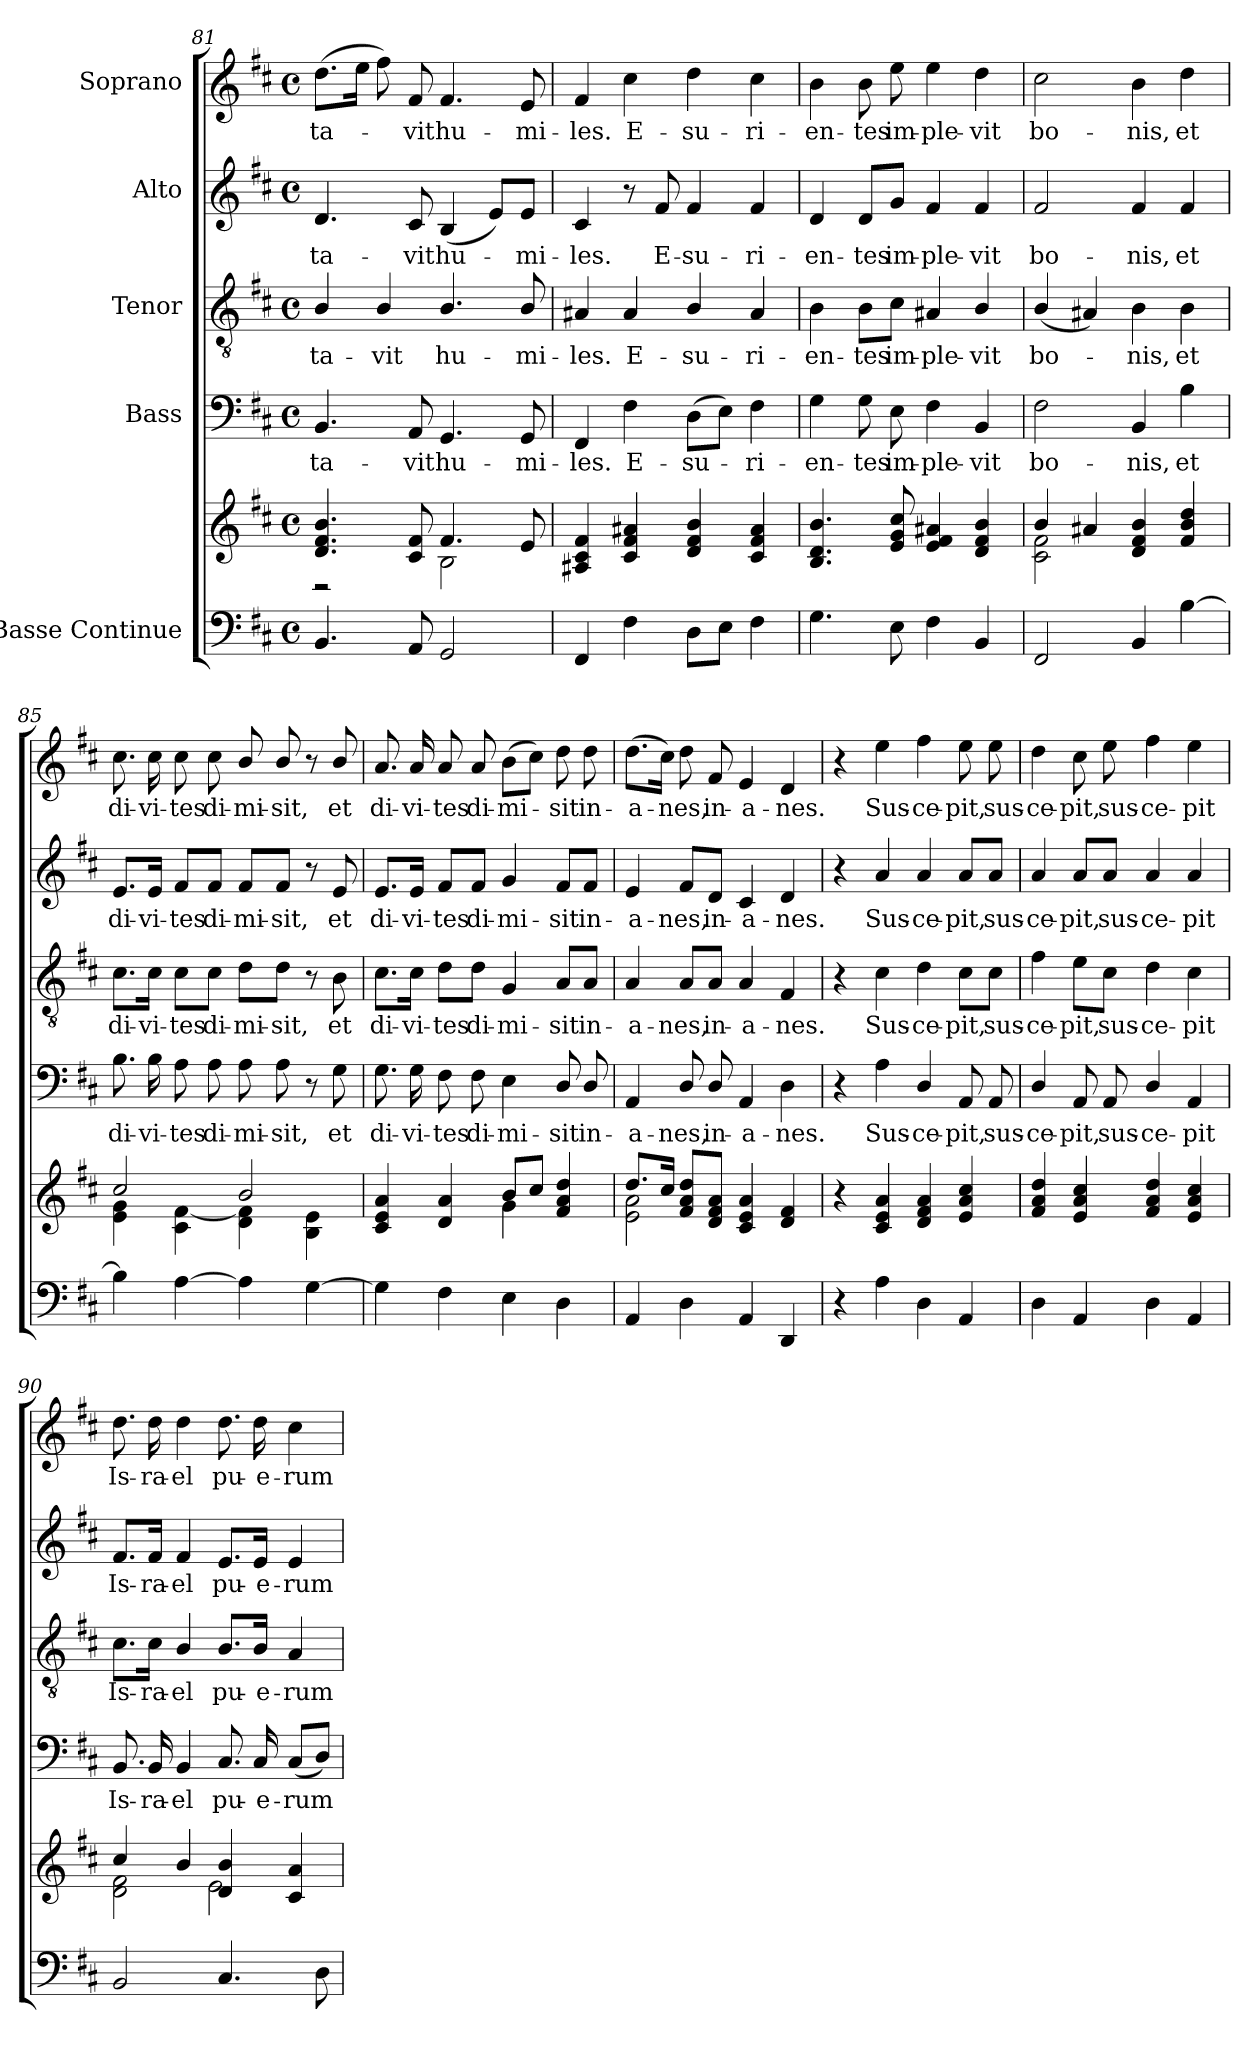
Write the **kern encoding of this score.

**kern	**kern	**kern	**text	**kern	**text	**kern	**text	**kern	**text
*part5	*part5	*part4	*part4	*part3	*part3	*part2	*part2	*part1	*part1
*staff6	*staff5	*staff4	*staff4	*staff3	*staff3	*staff2	*staff2	*staff1	*staff1
*I"Basse Continue	*	*I"Bass	*	*I"Tenor	*	*I"Alto	*	*I"Soprano	*
*clefF4	*clefG2	*clefF4	*	*clefGv2	*	*clefG2	*	*clefG2	*
*k[f#c#]	*k[f#c#]	*k[f#c#]	*	*k[f#c#]	*	*k[f#c#]	*	*k[f#c#]	*
*M4/4	*M4/4	*M4/4	*	*M4/4	*	*M4/4	*	*M4/4	*
*met(c)	*met(c)	*met(c)	*	*met(c)	*	*met(c)	*	*met(c)	*
=81	=81	=81	=81	=81	=81	=81	=81	=81	=81
*	*^	*	*	*	*	*	*	*	*
4.BB/	4.d/ 4.f#/ 4.b/	2r	4.BB!/	ta-	4B!/	ta-	4.d!/	ta-	(8.dd!\L	-ta-
.	.	.	.	.	.	.	.	.	16ee!\Jk	.
.	.	.	.	.	4B!/	vit	.	.	8ff#!\)	.
8AA/	8c#/ 8f#/	.	8AA!/	vit	.	.	8c#!/	vit	8f#!/	-vit
2GG/	4.f#/	2B\	4.GG!/	hu-	4.B!/	hu-	(4B!/	hu-	4.f#!/	hu-
.	.	.	.	.	.	.	8e!/L)	.	.	.
.	8e/	.	8GG!/	mi-	8B!/	mi-	8e!/J	mi-	8e!/	mi-
*	*v	*v	*	*	*	*	*	*	*	*
!!LO:PB:g=z
=82	=82	=82	=82	=82	=82	=82	=82	=82	=82
4FF#/	4A#X/ 4c#/ 4f#/	4FF#!/	les.	4A#X!/	les.	4c#!/	les.	4f#!/	les.
4F#\	4c#/ 4f#/ 4a#X/	4F#!\	E-	4A#!/	E-	8r	.	4cc#!\	E-
.	.	.	.	.	.	8f#!/	E-	.	.
8D\L	4d/ 4f#/ 4b/	(8D!\L	su-	4B!/	su-	4f#!/	su-	4dd!\	su-
8E\J	.	8E!\J)	.	.	.	.	.	.	.
4F#\	4c#/ 4f#/ 4a#/	4F#!\	ri-	4A#!/	ri-	4f#!/	ri-	4cc#!\	ri-
=83	=83	=83	=83	=83	=83	=83	=83	=83	=83
4.G\	4.B/ 4.d/ 4.b/	4G!\	en-	4B!\	en-	4d!/	en-	4b!\	en-
.	.	8G!\	tes	8B!\L	tes	8d!/L	tes	8b!\	tes
8E\	8e/ 8g/ 8cc#/	8E!\	im-	8c#!\J	im-	8g!/J	im-	8ee!\	im-
4F#\	4e/ 4f#/ 4a#X/	4F#!\	ple-	4A#X!/	ple-	4f#!/	ple-	4ee!\	ple-
4BB/	4d/ 4f#/ 4b/	4BB!/	vit	4B!/	vit	4f#!/	vit	4dd!\	vit
=84	=84	=84	=84	=84	=84	=84	=84	=84	=84
*	*^	*	*	*	*	*	*	*	*
2FF#/	4b/	2c#\ 2f#\	2F#!\	bo-	(>4B!/	bo-	2f#!/	bo-	2cc#!\	bo-
.	4a#X/	.	.	.	4A#X!/)	.	.	.	.	.
4BB/	4d/ 4f#/ 4b/	2ryy	4BB!/	nis,	4B!\	-nis,	4f#!/	nis,	4b!\	nis,
[4B\	4f#/ 4b/ 4dd/	.	4B!\	et	4B!\	et	4f#!/	et	4dd!\	et
=85	=85	=85	=85	=85	=85	=85	=85	=85	=85	=85
4B\]	2cc#/	4e\ 4g\	8.B!\	di-	8.c#!\L	di-	8.e!/L	di-	8.cc#!\	di-
.	.	.	16B!\	vi-	16c#!\Jk	vi-	16e!/Jk	vi-	16cc#!\	vi-
[4A\	.	4c#\ [4f#\	8A!\	tes	8c#!\L	tes	8f#!/L	tes	8cc#!\	tes
.	.	.	8A!\	di-	8c#!\J	di-	8f#!/J	di-	8cc#!\	di-
4A\]	2b/	4d\ 4f#\]	8A!\	mi-	8d!\L	mi-	8f#!/L	mi-	8b!/	mi-
.	.	.	8A!\	sit,	8d!\J	sit,	8f#!/J	sit,	8b!/	sit,
[4G\	.	4B\ 4e\	8r	.	8r	.	8r	.	8r	.
.	.	.	8G!\	et	8B!\	et	8e!/	et	8b!/	et
!!LO:LB:g=z
=86	=86	=86	=86	=86	=86	=86	=86	=86	=86	=86
4G\]	4c#/ 4e/ 4a/	2ryy	8.G!\	di-	8.c#!\L	di-	8.e!/L	di-	8.a!/	di-
.	.	.	16G!\	vi-	16c#!\Jk	vi-	16e!/Jk	vi-	16a!/	vi-
4F#\	4d/ 4a/	.	8F#!\	tes	8d!\L	tes	8f#!/L	tes	8a!/	tes
.	.	.	8F#!\	di-	8d!\J	di-	8f#!/J	di-	8a!/	di-
4E\	8b/L	4g\	4E!\	mi-	4G!/	mi-	4g!/	mi-	(8b!\L	mi-
.	8cc#/J	.	.	.	.	.	.	.	8cc#!\J)	.
4D\	4f#/ 4a/ 4dd/	4ryy	8D!/	sit	8A!/L	sit	8f#!/L	sit	8dd!\	-sit
.	.	.	8D!/	in-	8A!/J	in-	8f#!/J	in-	8dd!\	in-
=87	=87	=87	=87	=87	=87	=87	=87	=87	=87	=87
4AA/	8.dd/L	2e\ 2a\	4AA!/	a-	4A!/	a-	4e!/	a-	(8.dd!\L	a-
.	16cc#/Jk	.	.	.	.	.	.	.	16cc#!\Jk)	.
4D\	8f#/ 8a/ 8dd/L	.	8D!/	nes,	8A!/L	nes,	8f#!/L	nes,	8dd!\	-nes,
.	8d/ 8f#/ 8a/J	.	8D!/	in-	8A!/J	in-	8d!/J	in-	8f#!/	in-
4AA/	4c#/ 4e/ 4a/	2ryy	4AA!/	a-	4A!/	a-	4c#!/	a-	4e!/	a-
4DD/	4d/ 4f#/	.	4D!\	nes.	4F#!/	nes.	4d!/	nes.	4d!/	nes.
*	*v	*v	*	*	*	*	*	*	*	*
=88	=88	=88	=88	=88	=88	=88	=88	=88	=88
4r	4r	4r	.	4r	.	4r	.	4r	.
4A\	4c#/ 4e/ 4a/	4A!\	Sus-	4c#!\	Sus-	4a!/	Sus-	4ee!\	Sus-
4D\	4d/ 4f#/ 4a/	4D!/	ce-	4d!\	ce-	4a!/	ce-	4ff#!\	ce-
4AA/	4e/ 4a/ 4cc#/	8AA!/	pit,	8c#!\L	pit,	8a!/L	pit,	8ee!\	pit,
.	.	8AA!/	sus-	8c#!\J	sus-	8a!/J	sus-	8ee!\	sus-
=89	=89	=89	=89	=89	=89	=89	=89	=89	=89
4D\	4f#/ 4a/ 4dd/	4D!/	ce-	4f#!\	ce-	4a!/	ce-	4dd!\	ce-
4AA/	4e/ 4a/ 4cc#/	8AA!/	pit,	8e!\L	pit,	8a!/L	pit,	8cc#!\	pit,
.	.	8AA!/	sus-	8c#!\J	sus-	8a!/J	sus-	8ee!\	sus-
4D\	4f#/ 4a/ 4dd/	4D!/	ce-	4d!\	ce-	4a!/	ce-	4ff#!\	ce-
4AA/	4e/ 4a/ 4cc#/	4AA!/	pit	4c#!\	pit	4a!/	pit	4ee!\	pit
!!LO:PB:g=z
=90	=90	=90	=90	=90	=90	=90	=90	=90	=90
*	*^	*	*	*	*	*	*	*	*
2BB/	4cc#/	2d\ 2f#\	8.BB!/	Is-	8.c#!\L	Is-	8.f#!/L	Is-	8.dd!\	Is-
.	.	.	16BB!/	ra-	16c#!\Jk	ra-	16f#!/Jk	ra-	16dd!\	ra-
.	4b/	.	4BB!/	el	4B!/	el	4f#!/	el	4dd!\	el
4.C#/	4d/ 4b/	2e\	8.C#!/	pu-	8.B!/L	pu-	8.e!/L	pu-	8.dd!\	pu-
.	.	.	16C#!/	e-	16B!/Jk	e-	16e!/Jk	e-	16dd!\	e-
.	4c#/ 4a/	.	(8C#!/L	rum	4A!/	rum	4e!/	rum	4cc#!\	rum
8D\	.	.	8D!/J)	.	.	.	.	.	.	.
*	*v	*v	*	*	*	*	*	*	*	*
=	=	=	=	=	=	=	=	=	=
*-	*-	*-	*-	*-	*-	*-	*-	*-	*-
